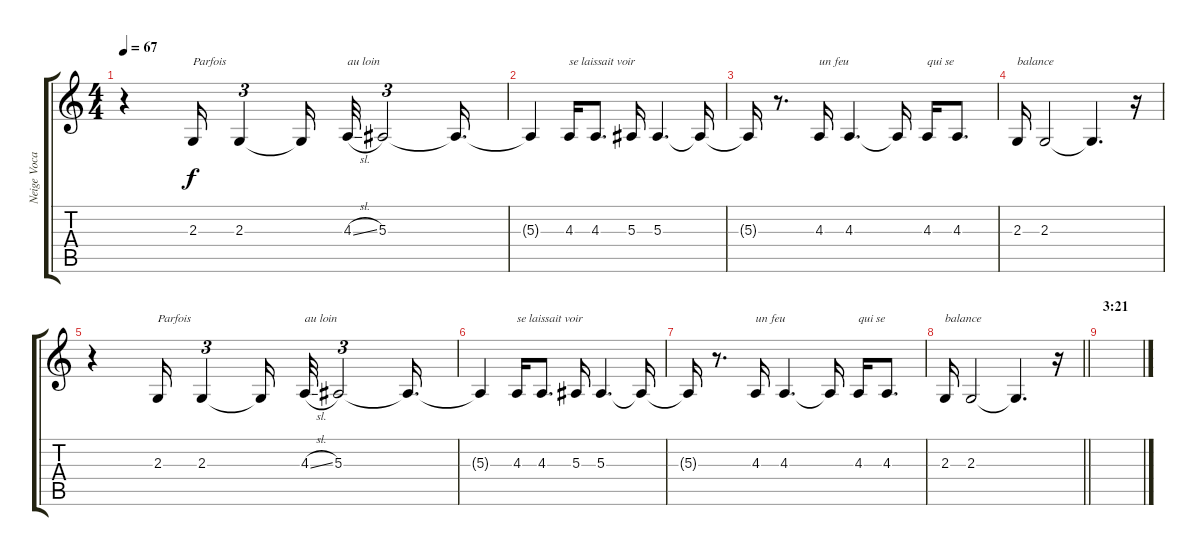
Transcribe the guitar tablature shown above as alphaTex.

\track ("Neige Vocals" "Neige Voca") {instrument lead2sawtooth}
\staff {score tabs}
\tuning (D4 A3 F3 C3 G2 D2) {hide}
\ts (4 4)
\tempo 67
\clef g2
\ks c
r.4{dy f} 2.3.16{txt "Parfois"} 2.3.4{tu (3 2)} 2.3{t}.16 4.3{sl}.32{txt "au loin"} 5.3.2{tu (3 2)} 5.3{t}.16{d} |
5.3{t}.4 4.3.16{txt "se laissait voir"} 4.3.8{d} 5.3.16 5.3.4{d} 5.3{t}.16 |
5.3{t}.16 r.8{d} 4.3.16{txt "un feu"} 4.3.4{d} 4.3{t}.16 4.3.16{txt "qui se"} 4.3.8{d} |
2.3.16{txt "balance"} 2.3.2 2.3{t}.4{d} r.16 |
r.4 2.3.16{txt "Parfois"} 2.3.4{tu (3 2)} 2.3{t}.16 4.3{sl}.32{txt "au loin"} 5.3.2{tu (3 2)} 5.3{t}.16{d} |
5.3{t}.4 4.3.16{txt "se laissait voir"} 4.3.8{d} 5.3.16 5.3.4{d} 5.3{t}.16 |
5.3{t}.16 r.8{d} 4.3.16{txt "un feu"} 4.3.4{d} 4.3{t}.16 4.3.16{txt "qui se"} 4.3.8{d} |
\barLineRight lightlight
2.3.16{txt "balance"} 2.3.2 2.3{t}.4{d} r.16 |
\section ("" "3:21")
